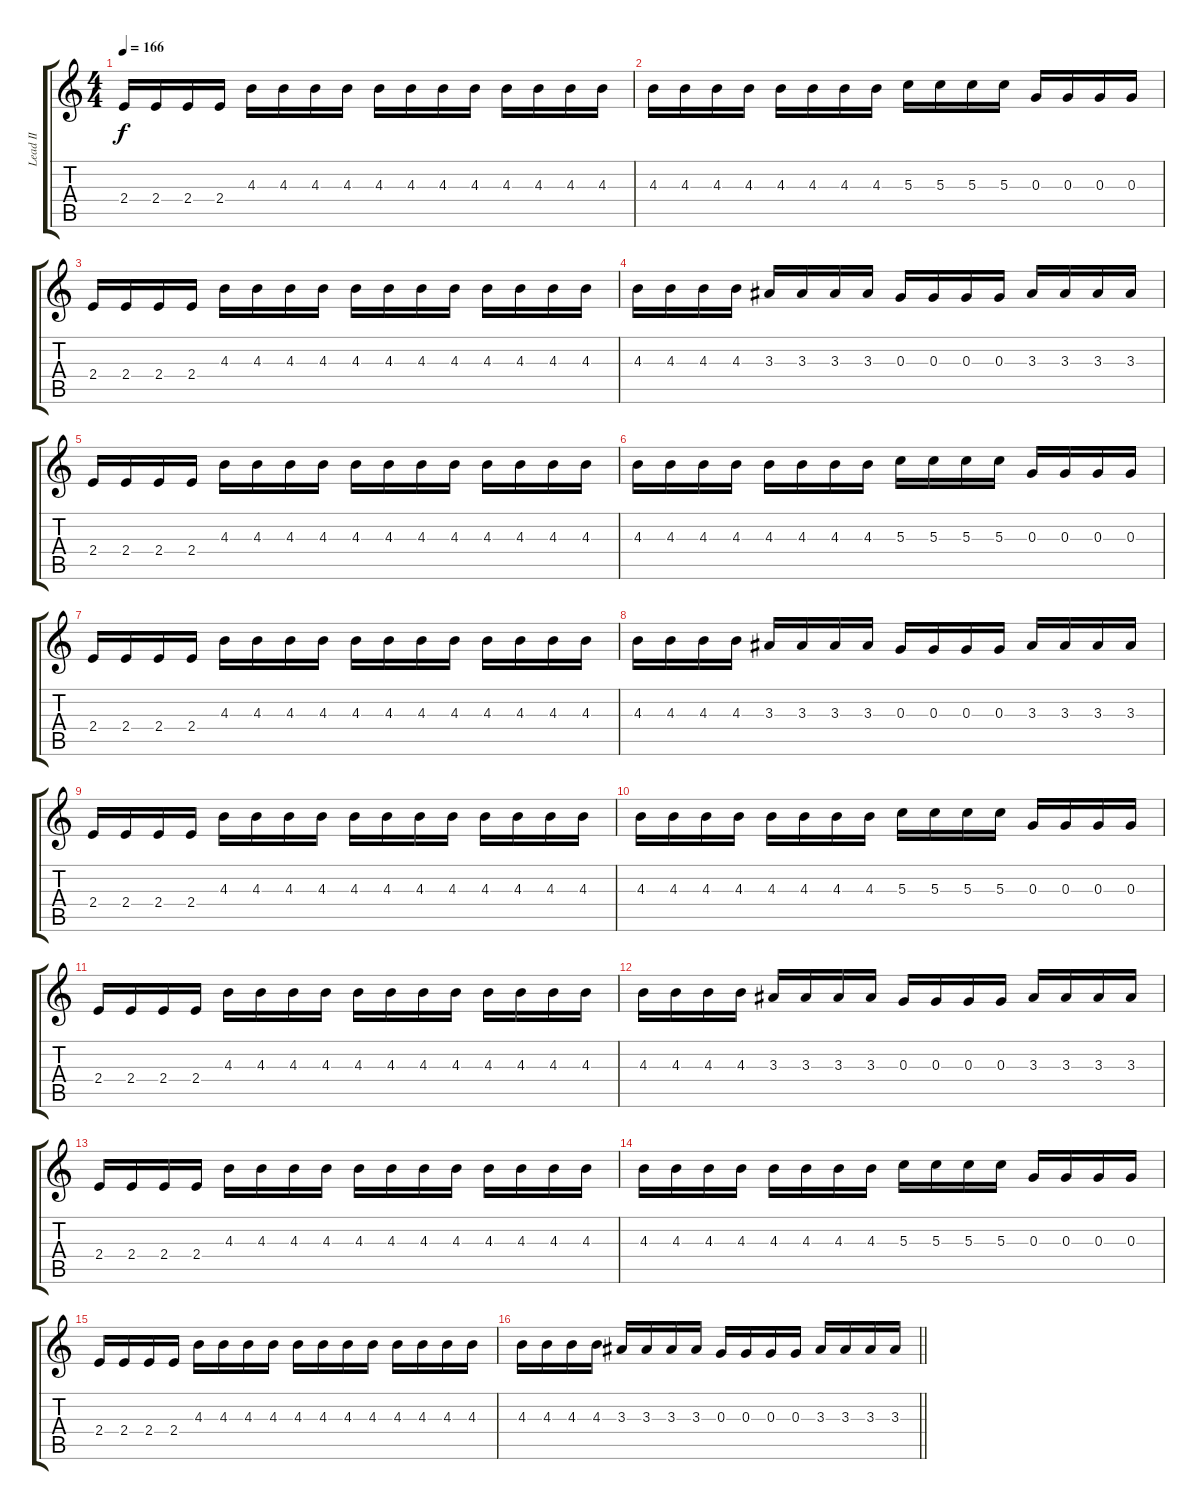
\track ("Lead II" "Lead II") {instrument distortionguitar}
\staff {score tabs}
\tuning (E4 B3 G3 D3 A2 E2) {hide}
\ts (4 4)
\tempo 166
\clef g2
\ks c
2.4.16{dy f} 2.4.16 2.4.16 2.4.16 4.3.16 4.3.16 4.3.16 4.3.16 4.3.16 4.3.16 4.3.16 4.3.16 4.3.16 4.3.16 4.3.16 4.3.16 |
4.3.16 4.3.16 4.3.16 4.3.16 4.3.16 4.3.16 4.3.16 4.3.16 5.3.16 5.3.16 5.3.16 5.3.16 0.3.16 0.3.16 0.3.16 0.3.16 |
2.4.16 2.4.16 2.4.16 2.4.16 4.3.16 4.3.16 4.3.16 4.3.16 4.3.16 4.3.16 4.3.16 4.3.16 4.3.16 4.3.16 4.3.16 4.3.16 |
4.3.16 4.3.16 4.3.16 4.3.16 3.3.16 3.3.16 3.3.16 3.3.16 0.3.16 0.3.16 0.3.16 0.3.16 3.3.16 3.3.16 3.3.16 3.3.16 |
2.4.16 2.4.16 2.4.16 2.4.16 4.3.16 4.3.16 4.3.16 4.3.16 4.3.16 4.3.16 4.3.16 4.3.16 4.3.16 4.3.16 4.3.16 4.3.16 |
4.3.16 4.3.16 4.3.16 4.3.16 4.3.16 4.3.16 4.3.16 4.3.16 5.3.16 5.3.16 5.3.16 5.3.16 0.3.16 0.3.16 0.3.16 0.3.16 |
2.4.16 2.4.16 2.4.16 2.4.16 4.3.16 4.3.16 4.3.16 4.3.16 4.3.16 4.3.16 4.3.16 4.3.16 4.3.16 4.3.16 4.3.16 4.3.16 |
4.3.16 4.3.16 4.3.16 4.3.16 3.3.16 3.3.16 3.3.16 3.3.16 0.3.16 0.3.16 0.3.16 0.3.16 3.3.16 3.3.16 3.3.16 3.3.16 |
2.4.16 2.4.16 2.4.16 2.4.16 4.3.16 4.3.16 4.3.16 4.3.16 4.3.16 4.3.16 4.3.16 4.3.16 4.3.16 4.3.16 4.3.16 4.3.16 |
4.3.16 4.3.16 4.3.16 4.3.16 4.3.16 4.3.16 4.3.16 4.3.16 5.3.16 5.3.16 5.3.16 5.3.16 0.3.16 0.3.16 0.3.16 0.3.16 |
2.4.16 2.4.16 2.4.16 2.4.16 4.3.16 4.3.16 4.3.16 4.3.16 4.3.16 4.3.16 4.3.16 4.3.16 4.3.16 4.3.16 4.3.16 4.3.16 |
4.3.16 4.3.16 4.3.16 4.3.16 3.3.16 3.3.16 3.3.16 3.3.16 0.3.16 0.3.16 0.3.16 0.3.16 3.3.16 3.3.16 3.3.16 3.3.16 |
2.4.16 2.4.16 2.4.16 2.4.16 4.3.16 4.3.16 4.3.16 4.3.16 4.3.16 4.3.16 4.3.16 4.3.16 4.3.16 4.3.16 4.3.16 4.3.16 |
4.3.16 4.3.16 4.3.16 4.3.16 4.3.16 4.3.16 4.3.16 4.3.16 5.3.16 5.3.16 5.3.16 5.3.16 0.3.16 0.3.16 0.3.16 0.3.16 |
2.4.16 2.4.16 2.4.16 2.4.16 4.3.16 4.3.16 4.3.16 4.3.16 4.3.16 4.3.16 4.3.16 4.3.16 4.3.16 4.3.16 4.3.16 4.3.16 |
\barLineRight lightlight
4.3.16 4.3.16 4.3.16 4.3.16 3.3.16 3.3.16 3.3.16 3.3.16 0.3.16 0.3.16 0.3.16 0.3.16 3.3.16 3.3.16 3.3.16 3.3.16
